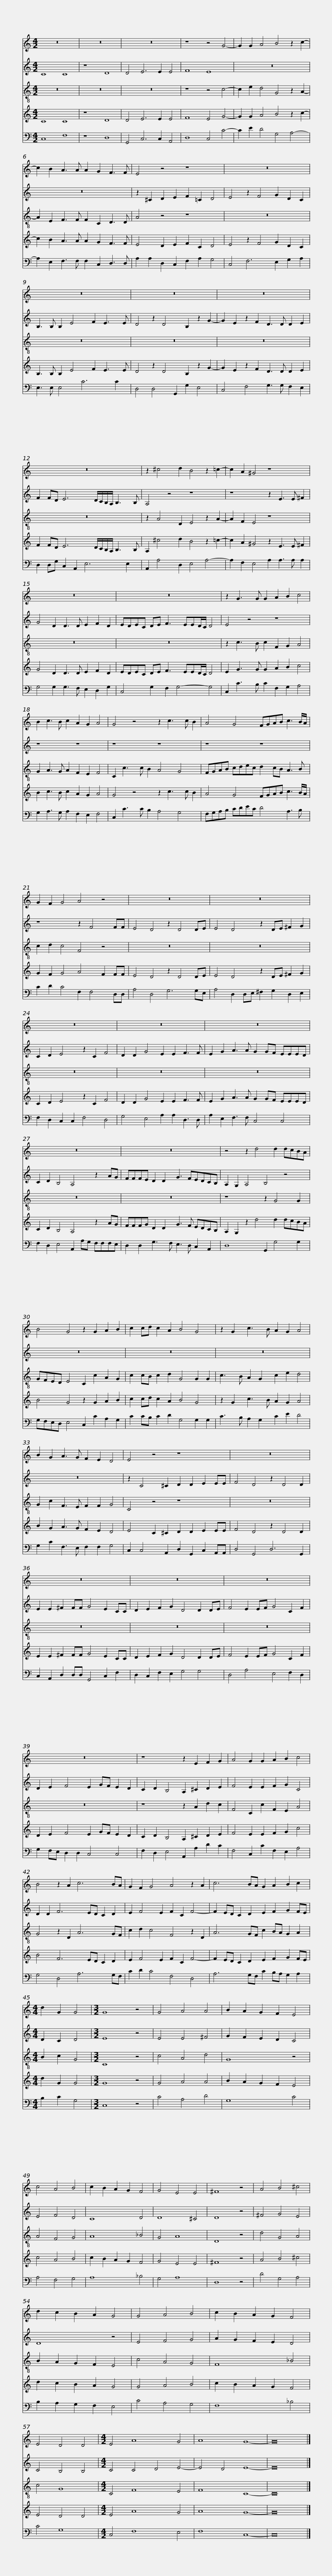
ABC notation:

X:1
%%score 1 2 3 4 5
L:1/8
M:4/2
I:linebreak $
K:C
V:1 treble
V:2 treble
V:3 treble-8
V:4 treble
V:5 bass
V:1
 z16 | z16 | z16 | z8 z4 G4- | G2 G2 A4 B4 z2 c2- | %5
 c2 B2 A3 A A2 G2 F3 F |$ E4 z4 z8 |$ z16 | z16 | z16 | %10
 z16 |$ z16 |$ z2 ^c4 d2 B4 z2 =c2- | c2 A2 ^G4 z8 | z16 | %15
 z16 |$ z2 G3 G G2 A2 B2 c4 | B2 c3 B c2 A2 G2 A4 |$ G4 z4 z2 c3 c B2 | A4 G4 FGAB c3 B/A/ | %20
 G2 F2 G4 A4 z4 |$ z16 | z16 | z16 |$ z16 | %25
 z16 | z16 |$ z16 | z4 z2 d4 d2 dcBA | B4 G4 z2 G2 A2 B2 |$ %30
 c2 cd c2 A2 B4 G4 | z2 G2 c3 B A2 G2 A4 | B2 G2 A3 G F2 E2 D4 | E4 z4 z8 |$ z16 | %35
 z16 |$ z16 | z16 | z16 | z8 z2 E2 F2 G2 | %40
 A4 G2 G2 A2 B2 c4 |$ B4 z2 A2 c6 BA |$ G2 F2 G4 A4 z2 A2 | c6 BA G2 A2 B2 c2 |[M:4/4] d2 G2 G4 | %45
[M:3/2] G8 z4 | G4 A4 A4 | B2 A2 G2 F2 E4 |$ c4 A4 B4 | c2 B2 A2 G2 F4 | %50
 G4 E4 E4 |$ ^F8 z4 | A4 B4 ^c4 | d2 c2 B2 A2 G4 | G4 A4 B4 | %55
 c2 B2 A2 G2 F4 | E4 D4 D4 |[M:4/2] E4 A8 G4 | A8 G8- | G16 |] %60
V:2
 C8 C8 | z8 D8 | D4 E6 E2 E4 | F8 E8 | z16 | %5
 z16 |$ z2 ^C2 D2 E2 F2 =C2 D4 |$ E4 z2 F4 G2 D2 C2 | B,3 B, B,2 E4 F2 E3 E | D4 z2 D4 B,2 z2 G2- | %10
 G2 E2 z2 F2 D3 D D2 E2 |$ F2 FD E6 D/C/B,/A,/ B,3 B, |$ A,4 z4 z8 | z8 z2 E3 E ^F2 | G4 D2 D3 D E2 F2 D2 | %15
 EDEC DE F3 EED/C/ D4 |$ E4 z4 z8 | z8 z8 |$ z8 z8 | z8 z8 | %20
 z8 z2 F4 FF |$ E4 D4 z2 D4 DE | E4 D4 z2 DE ^F2 G2 | C2 D2 E4 z2 C2 F4 |$ D2 D2 G4 E2 E2 F3 F | %25
 E2 G2 A3 A G2 GF EEED | C2 D2 B,4 A,4 z2 AG |$ FFFE D2 D2 G3 FEDCB, | A,2 G,2 A,4 B,4 z4 | z16 |$ %30
 z16 | z16 | z16 | z2 C4 ^C2 D2 D2 E2 EE |$ F4 D4 z2 D4 D2 | %35
 E2 E2 ^F2 FF G4 E2 CC |$ D2 E2 F2 G2 D4 D2 DE | F4 E2 EF G4 C2 F2 | D2 E2 F4 E2 GF E2 D2 | C2 D2 B,4 A,2 ^C2 D2 E2 | %40
 F4 E2 E2 F2 G2 C4 |$ D2 D2 F6 ED C2 D2 |$ E2 F4 E2 F2 C2 F4- | F2 ED C2 D2 E2 F2 G2 FE |[M:4/4] D2 C2 D4 | %45
[M:3/2] E8 z4 | E4 E4 ^F4 | G2 F2 E2 D2 C4 |$ E4 F4 D4 | C8 D4 | %50
 D8 ^C4 |$ D8 z4 | ^F4 G4 E4 | D8 z4 | E4 F4 G4 | %55
 A2 G2 F2 E2 D4 | C4 B,4 B,4 |[M:4/2] C4 C4 D4 E4- | E4 D4 E8- | E16 |] %60
V:3
 z16 | z16 | z16 | z8 z4 c4- | c2 e2 d4 G4 z2 A2- | %5
 A2 E2 F3 F F2 C2 D3 D |$ A4 z4 z8 |$ z16 | z16 | z16 | %10
 z16 |$ z16 |$ z2 A4 D2 E4 z2 A2- | A2 F2 E4 z8 | z16 | %15
 z16 |$ z2 c3 B c2 F2 G2 A4 | G2 A3 G A2 F2 E2 F4 |$ C2 c3 c B2 A4 G4 | FGAB cdec d2 cB A3 B | %20
 c2 d2 c4 F4 z4 |$ z16 | z16 | z16 |$ z16 | %25
 z16 | z16 |$ z16 | z8 z2 G4 G2 | GFED E4 C2 c2 A2 G2 |$ %30
 c2 cB c2 d2 G4 G2 G2 | c3 B A2 G2 c2 e2 d4 | G2 c2 F3 E F2 F2 G4 | C4 z4 z8 |$ z16 | %35
 z16 |$ z16 | z16 | z16 | z8 z2 A2 d2 c2 | %40
 F4 C2 c2 F2 E2 A4 |$ G4 z2 D2 A6 GF |$ c2 d2 c4 F4 z2 D2 | A6 GF c2 BA G2 A2 |[M:4/4] B2 c2 G4 | %45
[M:3/2] C8 z4 | c4 A4 d4 | G8 z4 |$ A4 F4 G4 | A8 _B4 | %50
 G4 A8 |$ D8 z4 | d4 G4 A4 | B2 A2 G2 F2 E4 | c4 A4 G4 | %55
 F8 _B4 | c4 G8 |[M:4/2] C4 F8 E4 | F8 C8- | C16 |] %60
V:4
 C8 C8 | z8 D8 | D4 E6 E2 E4 | F8 E4 G4- | G2 G2 A4 B4 z2 c2- | %5
 c2 B2 A3 A A2 G2 F3 F |$ E4 D2 E2 F2 C2 D4 |$ E4 z2 F4 G2 D2 C2 | B,3 B, B,2 E4 F2 E3 E | D4 z2 D4 B,2 z2 G2- | %10
 G2 E2 z2 F2 D3 D D2 E2 |$ F2 FD E6 D/C/B,/A,/ B,3 B, |$ A,2 ^c4 d2 B4 z2 =c2- | c2 A2 ^G4 z2 E3 E ^F2 | G4 D2 D3 D E2 F2 D2 | %15
 EDEC DE F3 EED/C/ D4 |$ E2 G3 G G2 A2 B2 c4 | B2 c3 B c2 A2 G2 A4 |$ G4 z4 z2 c3 c B2 | A4 G4 FGAB c3 B/A/ | %20
 G2 F2 G4 A4 F2 FF |$ E4 D4 z2 D4 DE | E4 D4 z2 DE ^F2 G2 | C2 D2 E4 z2 C2 F4 |$ D2 D2 G4 E2 E2 F3 F | %25
 E2 G2 A3 A G2 GF EEED | C2 D2 B,4 A,4 z2 AG |$ FFFG D2 D2 G3 F EDCB, | A,2 G,2 z2 d4 d2 dcBA | B4 G4 z2 G2 A2 B2 |$ %30
 c2 cd c2 A2 B4 G4 | z2 G2 c3 B A2 G2 A4 | B2 G2 A3 G F2 E2 D4 | E4 C2 ^C2 D2 D2 E2 EE |$ F4 D4 z2 D4 D2 | %35
 E2 E2 ^F2 FF G4 E2 CC |$ D2 E2 F2 G2 D4 D2 DE | F4 E2 EF G4 C2 F2 | D2 E2 F4 E2 GF E2 D2 | C2 D2 B,4 A,2 ^C2 D2 E2 | %40
 F4 E2 E2 F2 G2 c4 |$ B4 F6 ED C2 D2 |$ E2 F4 E2 F2 C2 F4- | F2 ED C2 D2 E2 F2 G2 FE |[M:4/4] d2 G2 G4 | %45
[M:3/2] G8 z4 | G4 A4 A4 | B2 A2 G2 F2 E4 |$ c4 A4 B4 | c2 B2 A2 G2 F4 | %50
 G4 E4 E4 |$ ^F8 z4 | A4 B4 ^c4 | d2 c2 B2 A2 G4 | G4 A4 B4 | %55
 c2 B2 A2 G2 F4 | E4 D4 D4 |[M:4/2] E4 A8 G4 | A8 G8- | G16 |] %60
V:5
 C,8 F,8 | z8 D,8 | G,,4 C,6 C,2 A,,4 | D,8 C,4 C4- | C2 E2 D4 G,4 A,4- | %5
 A,2 E,2 F,3 F, F,2 C,2 D,3 D, |$ A,2 A,2 D,2 C,2 F,2 A,2 G,4 |$ C,4 F,6 E,2 G,2 A,2 | E,3 E, E,4 C6 C2 | D,4 D,4 G,,2 G,2 E,4 | %10
 C,4 F,4 G,3 G, F,2 E,2 |$ D,2 D,G, C,2 A,,2 E,6 E,2 |$ A,,2 A,4 D,2 E,4 A,4- | A,2 F,2 E,4 A,2 A,3 A, A,2 | G,4 G,2 G,3 F, E,2 D,2 G,2 | %15
 C,4 G,2 F,2 G,4- G,4 |$ C,2 C3 B, C2 F,2 G,2 A,4 | G,2 A,3 G, A,2 F,2 E,2 F,4 |$ C,2 C3 C B,2 A,4 G,4 | F,G,A,B, CDEC D4 A,3 B, | %20
 C2 D2 C4 F,2 F,4 D,D, |$ A,4 D,4 G,6 G,E, | A,4 D,2 D,E, ^F,2 G,2 D,2 E,2 | F,2 D,2 C,2 C,2 F,4 D,4 |$ G,4 E,4 A,2 A,2 D,3 D, | %25
 A,2 E,2 F,3 F, C,4 C,4 | F,2 D,2 E,4 A,,2 A,G, F,F,F,E, |$ D,2 D,2 G,3 F, E,3 D, C,2 A,,2 | D,8 G,,2 G,4 G,2 | G,F,E,D, E,4 C,2 C2 A,2 G,2 |$ %30
 C2 CB, C2 D2 G,4 G,2 G,2 | C3 B, A,2 G,2 C2 E2 D4 | G,2 C2 F,3 E, F,2 F,2 G,4 | C,2 C,4 A,,2 D,2 G,,2 C,2 A,,A,, |$ D,4 G,,4 D,6 G,,2 | %35
 C,2 A,,2 D,2 D,D, G,,4 C,2 F,2 |$ D,2 C,2 F,2 E,2 G,4 G,4 | D,4 A,4 E,4 F,2 D,2 | G,2 F,E, D,2 D,2 C,4 C,4 | F,2 D,2 E,4 A,,2 A,2 D2 C2 | %40
 F,4 C,2 C2 F,2 E,2 A,4 |$ G,4 D,4 A,6 G,F, |$ C2 D2 C4 F,4 D,4 | A,6 G,F, C2 B,A, G,2 A,2 |[M:4/4] B,2 C2 G,4 | %45
[M:3/2] C,8 z4 | C4 A,4 D4 | G,8 C4 |$ A,4 F,4 G,4 | A,8 _B,4 | %50
 G,4 A,8 |$ D,8 z4 | D4 G,4 A,4 | B,2 A,2 G,2 F,2 E,4 | C4 A,4 G,4 | %55
 F,8 _B,4 | C4 G,8 |[M:4/2] C,4 F,8 E,4 | F,8 C,8- | C,16 |] %60
